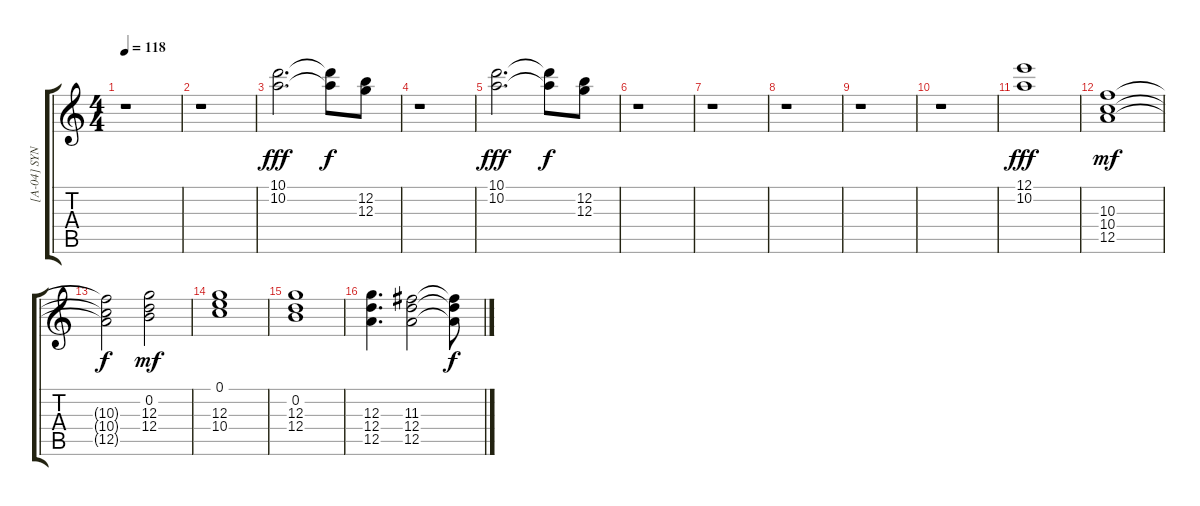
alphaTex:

\track ("[A-04] SYNTH" "[A-04] SYN") {instrument electricguitarmuted}
\staff {score tabs}
\tuning (E4 B3 G3 D3 A2 E2) {hide}
\ts (4 4)
\tempo 118
\clef g2
\ks c
r.1{dy ff} |
r.1 |
(10.1 10.2).2{d dy fff volume 12 balance 7 instrument brasssection} (10.1{t} 10.2{t}).8{dy f} (12.2 12.3).8 |
r.1 |
(10.1 10.2).2{d dy fff} (10.1{t} 10.2{t}).8{dy f} (12.2 12.3).8 |
r.1 |
r.1 |
r.1 |
r.1 |
r.1 |
(12.1 10.2).1{dy fff} |
(10.3 10.4 12.5).1{dy mf instrument pad3polysynth} |
(10.3{t} 10.4{t} 12.5{t}).2{dy f} (0.2 12.3 12.4).2{dy mf} |
(0.1 12.3 10.4).1 |
(0.2 12.3 12.4).1 |
(12.3 12.4 12.5).4{d} (11.3 12.4 12.5).2 (11.3{t} 12.4{t} 12.5{t}).8{dy f}
